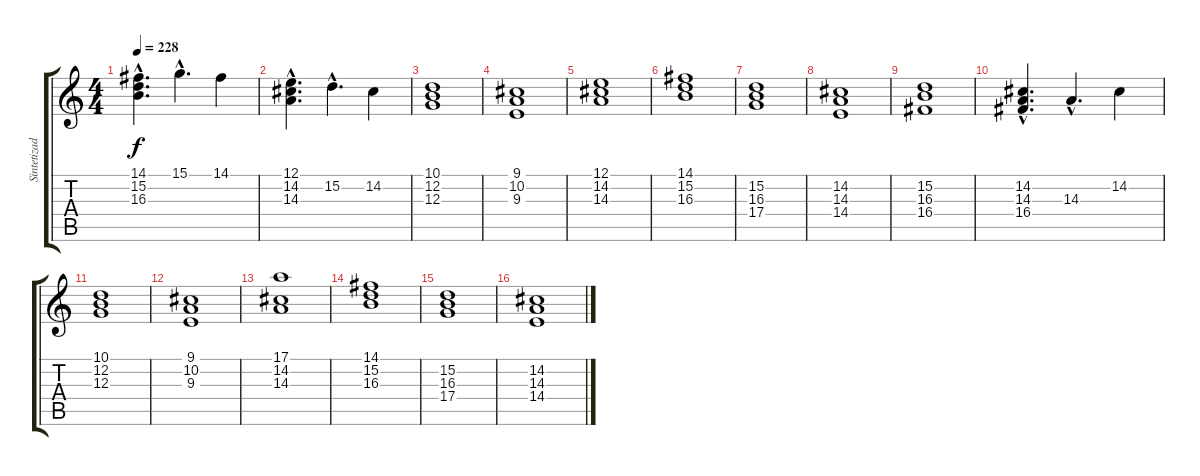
\track ("Sintetizador" "Sintetizad") {instrument acousticgrandpiano}
\staff {score tabs}
\tuning (E4 B3 G3 D3 A2 E2) {hide}
\ts (4 4)
\tempo 228
\clef g2
\ks c
(14.1{hac} 15.2{hac} 16.3{hac}).4{d dy f} 15.1{hac}.4{d} 14.1.4 |
(12.1{hac} 14.2{hac} 14.3{hac}).4{d} 15.2{hac}.4{d} 14.2.4 |
(10.1 12.2 12.3).1 |
(9.1 10.2 9.3).1 |
(12.1 14.2 14.3).1 |
(14.1 15.2 16.3).1 |
(15.2 16.3 17.4).1 |
(14.2 14.3 14.4).1 |
(15.2 16.3 16.4).1 |
(14.2{hac} 14.3{hac} 16.4{hac}).4{d} 14.3{hac}.4{d} 14.2.4 |
(10.1 12.2 12.3).1 |
(9.1 10.2 9.3).1 |
(17.1 14.2 14.3).1 |
(14.1 15.2 16.3).1 |
(15.2 16.3 17.4).1 |
(14.2 14.3 14.4).1
